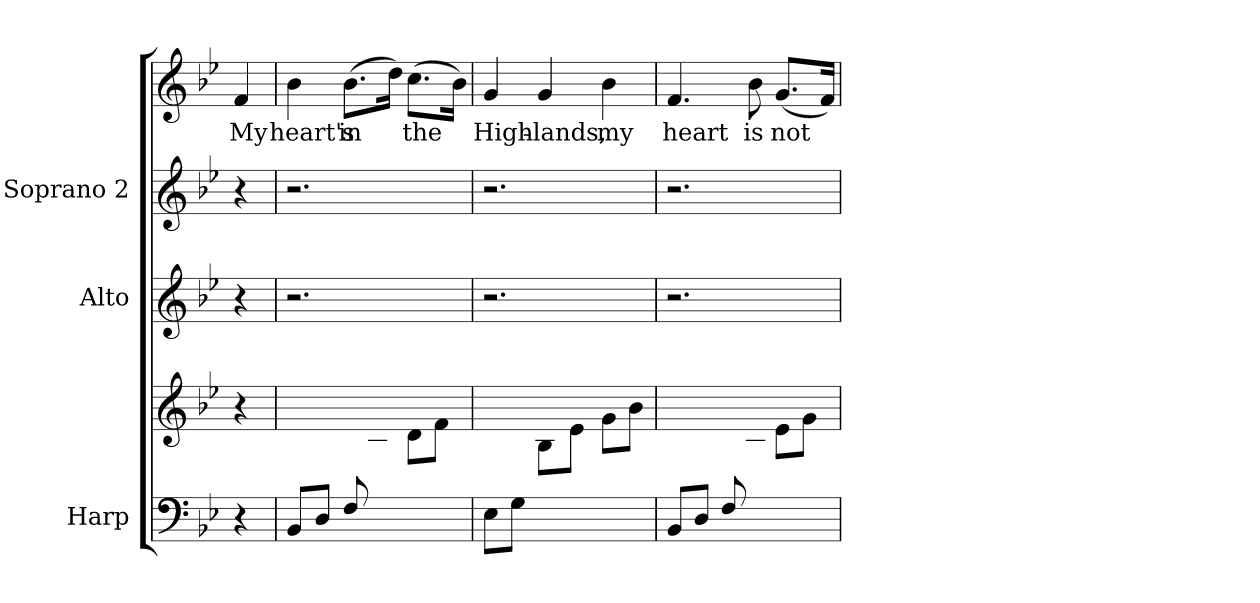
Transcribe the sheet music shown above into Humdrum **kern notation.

**kern	**kern	**kern	**kern	**kern	**text
*part4	*part4	*part3	*part2	*part1	*part1
*staff5	*staff4	*staff3	*staff2	*staff1	*staff1
*I"Harp	*	*I"Alto	*I"Soprano 2	*	*
*I'Hp	*	*	*	*	*
*clefF4	*clefG2	*clefG2	*clefG2	*clefG2	*
*k[b-e-]	*k[b-e-]	*k[b-e-]	*k[b-e-]	*k[b-e-]	*
*B-:	*B-:	*B-:	*B-:	*B-:	*
=	=	=	=	=	=
4r	4r	4r	4r	4f/	My
=1	=1	=1	=1	=1	=1
*	*^	*	*	*	*
8BB-/L	2.ryy	4.ryy	2.r	2.r	4b-\	heart's
8D/J	.	.	.	.	.	.
8F/L	.	.	.	.	(8.b-\L	in
4.ryy	.	8B-\J	.	.	.	.
.	.	.	.	.	16dd\Jk)	.
.	.	8d\L	.	.	(8.cc\L	the
.	.	8f\J	.	.	.	.
.	.	.	.	.	16b-\Jk)	.
=2	=2	=2	=2	=2	=2	=2
8E-\L	2.ryy	4ryy	2.r	2.r	4g/	High-
8G\J	.	.	.	.	.	.
2ryy	.	8B-\L	.	.	4g/	-lands,
.	.	8e-\J	.	.	.	.
.	.	8g\L	.	.	4b-\	my
.	.	8b-\J	.	.	.	.
=3	=3	=3	=3	=3	=3	=3
8BB-/L	2.ryy	4.ryy	2.r	2.r	4.f/	heart
8D/J	.	.	.	.	.	.
8F/L	.	.	.	.	.	.
4.ryy	.	8B-\J	.	.	8b-\	is
.	.	8e-\L	.	.	(8.g/L	not
.	.	8g\J	.	.	.	.
.	.	.	.	.	16f/Jk)	.
*	*v	*v	*	*	*	*
=	=	=	=	=	=
*-	*-	*-	*-	*-	*-
